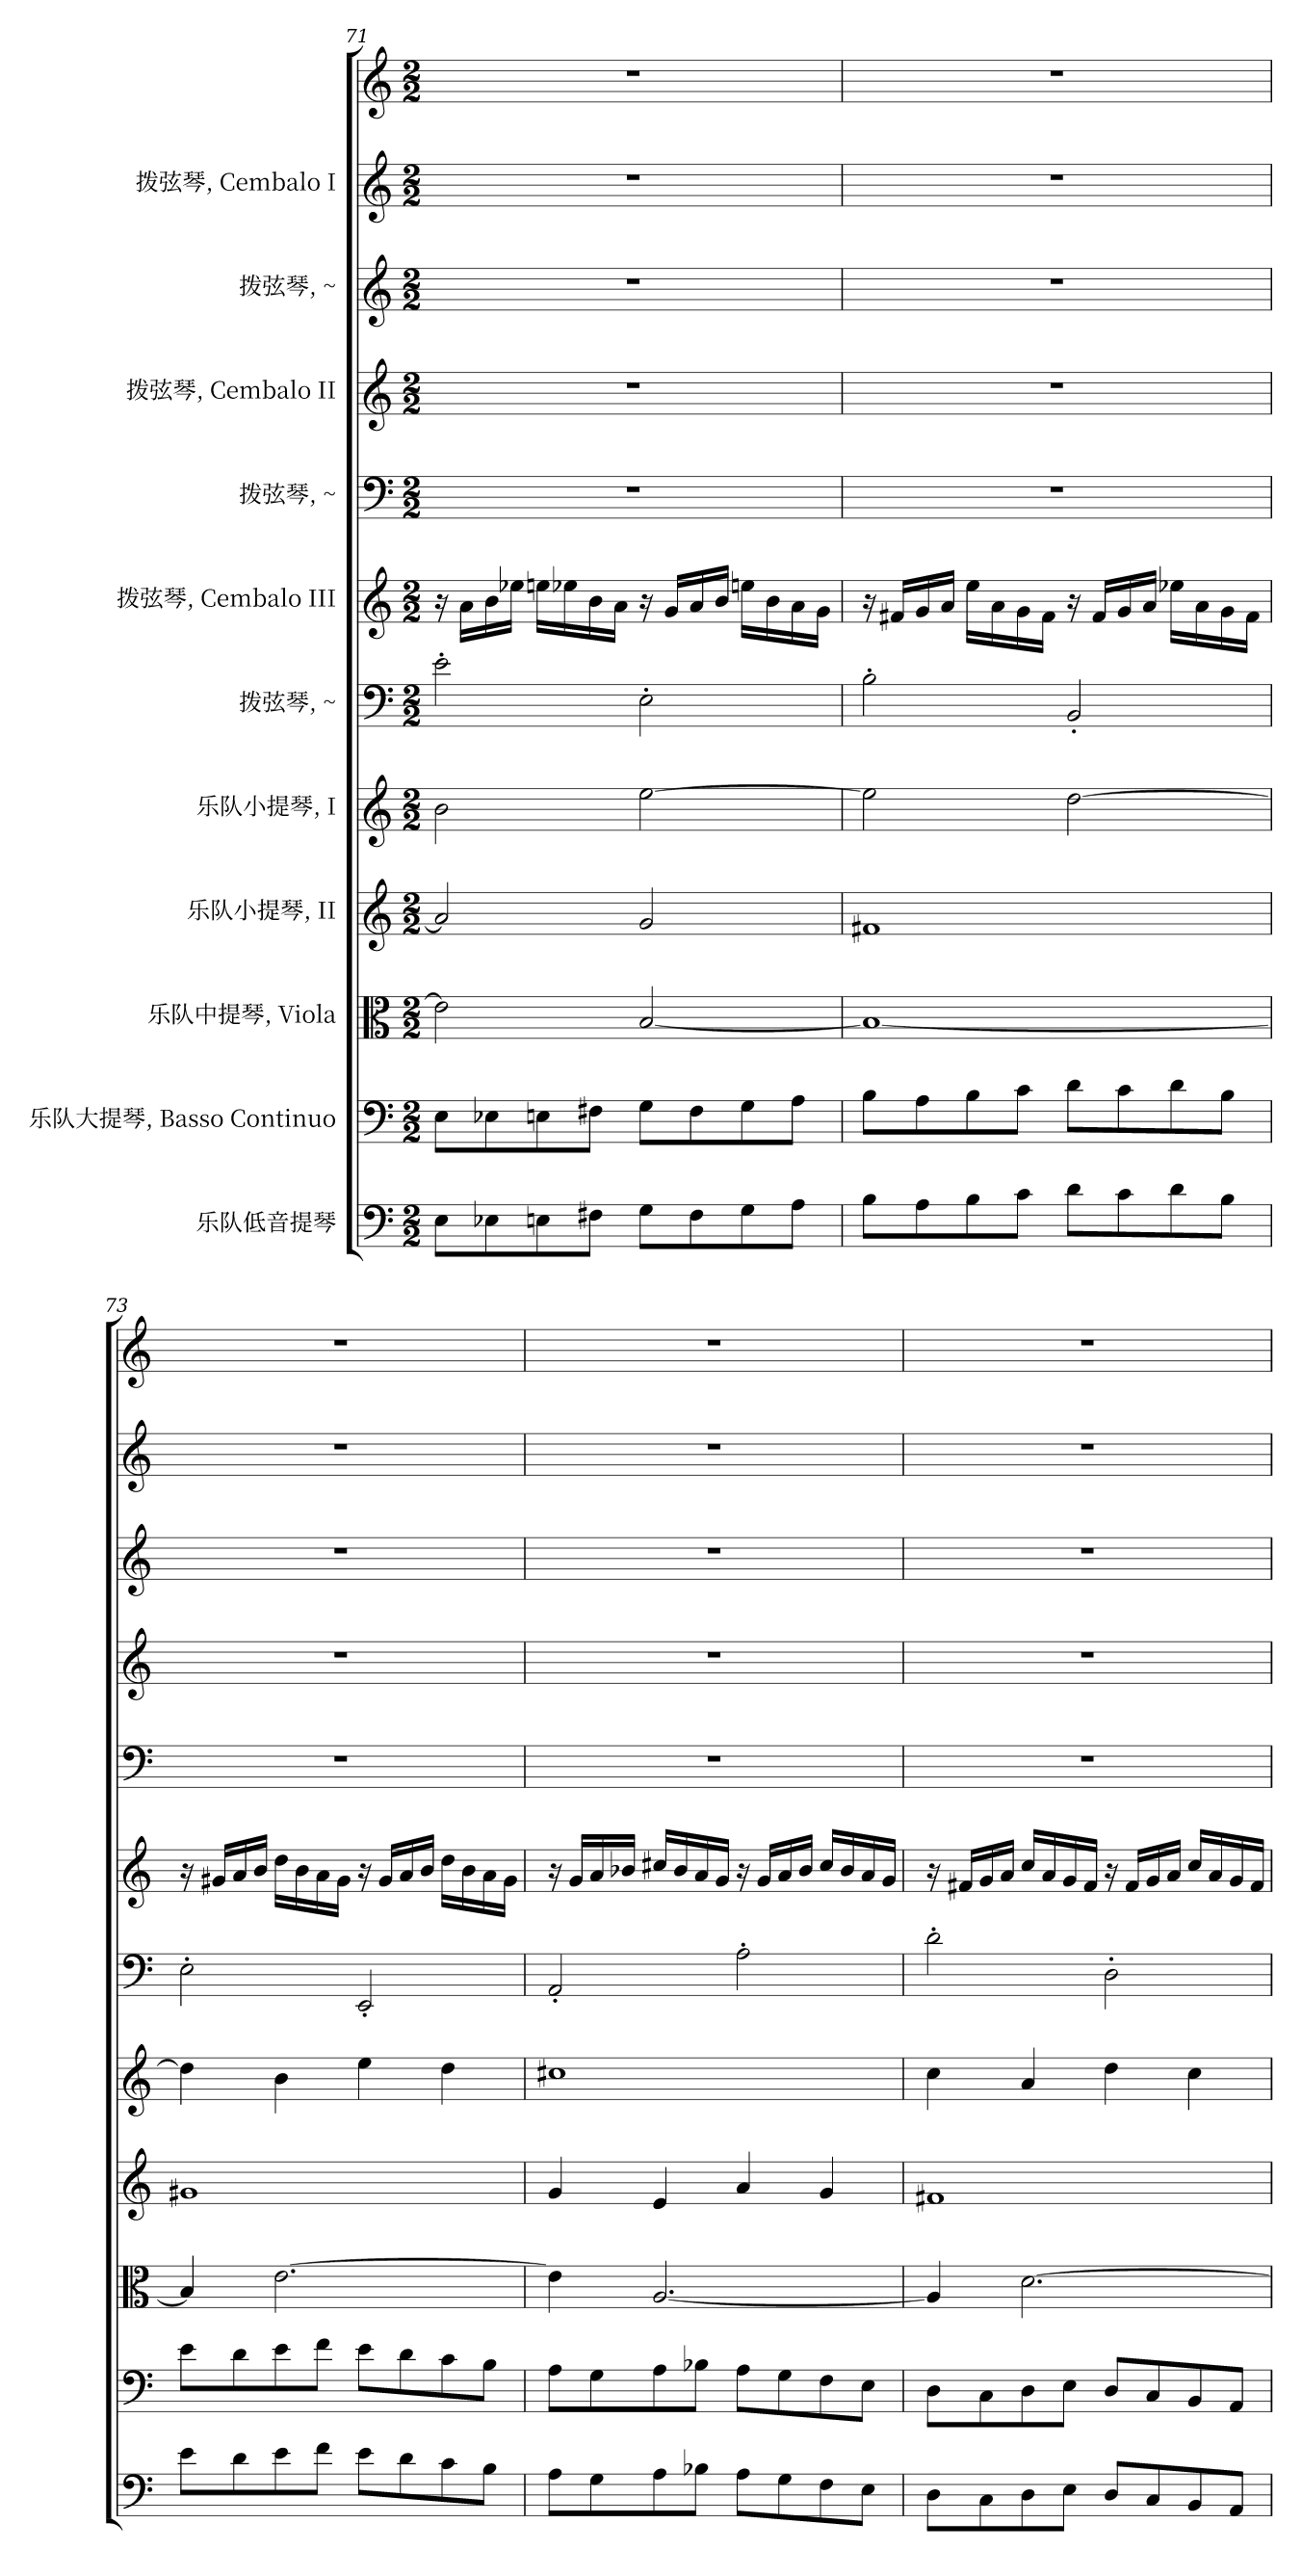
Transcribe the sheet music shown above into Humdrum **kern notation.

**kern	**kern	**kern	**kern	**kern	**kern	**kern	**kern	**kern	**kern	**kern	**kern
*part11	*part10	*part9	*part8	*part7	*part6	*part5	*part4	*part3	*part2	*part1	*part1
*staff12	*staff11	*staff10	*staff9	*staff8	*staff7	*staff6	*staff5	*staff4	*staff3	*staff2	*staff1
*I"乐队低音提琴	*I"乐队大提琴, Basso Continuo	*I"乐队中提琴, Viola	*I"乐队小提琴, II	*I"乐队小提琴, I	*I"拨弦琴, ~	*I"拨弦琴, Cembalo III	*I"拨弦琴, ~	*I"拨弦琴, Cembalo II	*I"拨弦琴, ~	*I"拨弦琴, Cembalo I	*
*clefF4	*clefF4	*clefC3	*clefG2	*clefG2	*clefF4	*clefG2	*clefF4	*clefG2	*clefG2	*clefG2	*clefG2
*ITrd7c12	*	*	*	*	*	*	*	*	*	*	*
*k[]	*k[]	*k[]	*k[]	*k[]	*k[]	*k[]	*k[]	*k[]	*k[]	*k[]	*k[]
*M2/2	*M2/2	*M2/2	*M2/2	*M2/2	*M2/2	*M2/2	*M2/2	*M2/2	*M2/2	*M2/2	*M2/2
=71	=71	=71	=71	=71	=71	=71	=71	=71	=71	=71	=71
8EE\L	8E\L	2e\]	2a/]	2b\	2e'\	16r	1r	1r	1r	1r	1r
.	.	.	.	.	.	16a\LL	.	.	.	.	.
8EE-X\	8E-X\	.	.	.	.	16b\	.	.	.	.	.
.	.	.	.	.	.	16ee-X\JJ	.	.	.	.	.
8EEn\	8En\	.	.	.	.	16een\LL	.	.	.	.	.
.	.	.	.	.	.	16ee-X\	.	.	.	.	.
8FF#X\J	8F#X\J	.	.	.	.	16b\	.	.	.	.	.
.	.	.	.	.	.	16a\JJ	.	.	.	.	.
8GG\L	8G\L	[2B/	2g/	[2ee\	2E'\	16r	.	.	.	.	.
.	.	.	.	.	.	16g/LL	.	.	.	.	.
8FF#\	8F#\	.	.	.	.	16a/	.	.	.	.	.
.	.	.	.	.	.	16b/JJ	.	.	.	.	.
8GG\	8G\	.	.	.	.	16een\LL	.	.	.	.	.
.	.	.	.	.	.	16b\	.	.	.	.	.
8AA\J	8A\J	.	.	.	.	16a\	.	.	.	.	.
.	.	.	.	.	.	16g\JJ	.	.	.	.	.
!!LO:PB:g=z
=72	=72	=72	=72	=72	=72	=72	=72	=72	=72	=72	=72
8BB\L	8B\L	1B_	1f#X	2ee\]	2B'\	16r	1r	1r	1r	1r	1r
.	.	.	.	.	.	16f#X/LL	.	.	.	.	.
8AA\	8A\	.	.	.	.	16g/	.	.	.	.	.
.	.	.	.	.	.	16a/JJ	.	.	.	.	.
8BB\	8B\	.	.	.	.	16ee\LL	.	.	.	.	.
.	.	.	.	.	.	16a\	.	.	.	.	.
8C\J	8c\J	.	.	.	.	16g\	.	.	.	.	.
.	.	.	.	.	.	16f#\JJ	.	.	.	.	.
8D\L	8d\L	.	.	[2dd\	2BB'/	16r	.	.	.	.	.
.	.	.	.	.	.	16f#/LL	.	.	.	.	.
8C\	8c\	.	.	.	.	16g/	.	.	.	.	.
.	.	.	.	.	.	16a/JJ	.	.	.	.	.
8D\	8d\	.	.	.	.	16ee-X\LL	.	.	.	.	.
.	.	.	.	.	.	16a\	.	.	.	.	.
8BB\J	8B\J	.	.	.	.	16g\	.	.	.	.	.
.	.	.	.	.	.	16f#\JJ	.	.	.	.	.
=73	=73	=73	=73	=73	=73	=73	=73	=73	=73	=73	=73
8E\L	8e\L	4B/]	1g#X	4dd\]	2E'\	16r	1r	1r	1r	1r	1r
.	.	.	.	.	.	16g#X/LL	.	.	.	.	.
8D\	8d\	.	.	.	.	16a/	.	.	.	.	.
.	.	.	.	.	.	16b/JJ	.	.	.	.	.
8E\	8e\	[2.e\	.	4b\	.	16dd\LL	.	.	.	.	.
.	.	.	.	.	.	16b\	.	.	.	.	.
8F\J	8f\J	.	.	.	.	16a\	.	.	.	.	.
.	.	.	.	.	.	16g#\JJ	.	.	.	.	.
8E\L	8e\L	.	.	4ee\	2EE'/	16r	.	.	.	.	.
.	.	.	.	.	.	16g#/LL	.	.	.	.	.
8D\	8d\	.	.	.	.	16a/	.	.	.	.	.
.	.	.	.	.	.	16b/JJ	.	.	.	.	.
8C\	8c\	.	.	4dd\	.	16dd\LL	.	.	.	.	.
.	.	.	.	.	.	16b\	.	.	.	.	.
8BB\J	8B\J	.	.	.	.	16a\	.	.	.	.	.
.	.	.	.	.	.	16g#\JJ	.	.	.	.	.
!!LO:PB:g=z
=74	=74	=74	=74	=74	=74	=74	=74	=74	=74	=74	=74
8AA\L	8A\L	4e\]	4g/	1cc#X	2AA'/	16r	1r	1r	1r	1r	1r
.	.	.	.	.	.	16g/LL	.	.	.	.	.
8GG\	8G\	.	.	.	.	16a/	.	.	.	.	.
.	.	.	.	.	.	16b-X/JJ	.	.	.	.	.
8AA\	8A\	[2.A/	4e/	.	.	16cc#X/LL	.	.	.	.	.
.	.	.	.	.	.	16b-/	.	.	.	.	.
8BB-X\J	8B-X\J	.	.	.	.	16a/	.	.	.	.	.
.	.	.	.	.	.	16g/JJ	.	.	.	.	.
8AA\L	8A\L	.	4a/	.	2A'\	16r	.	.	.	.	.
.	.	.	.	.	.	16g/LL	.	.	.	.	.
8GG\	8G\	.	.	.	.	16a/	.	.	.	.	.
.	.	.	.	.	.	16b-/JJ	.	.	.	.	.
8FF\	8F\	.	4g/	.	.	16cc#/LL	.	.	.	.	.
.	.	.	.	.	.	16b-/	.	.	.	.	.
8EE\J	8E\J	.	.	.	.	16a/	.	.	.	.	.
.	.	.	.	.	.	16g/JJ	.	.	.	.	.
=75	=75	=75	=75	=75	=75	=75	=75	=75	=75	=75	=75
8DD\L	8D\L	4A/]	1f#X	4cc\	2d'\	16r	1r	1r	1r	1r	1r
.	.	.	.	.	.	16f#X/LL	.	.	.	.	.
8CC\	8C\	.	.	.	.	16g/	.	.	.	.	.
.	.	.	.	.	.	16a/JJ	.	.	.	.	.
8DD\	8D\	[2.d\	.	4a/	.	16cc/LL	.	.	.	.	.
.	.	.	.	.	.	16a/	.	.	.	.	.
8EE\J	8E\J	.	.	.	.	16g/	.	.	.	.	.
.	.	.	.	.	.	16f#/JJ	.	.	.	.	.
8DD/L	8D/L	.	.	4dd\	2D'\	16r	.	.	.	.	.
.	.	.	.	.	.	16f#/LL	.	.	.	.	.
8CC/	8C/	.	.	.	.	16g/	.	.	.	.	.
.	.	.	.	.	.	16a/JJ	.	.	.	.	.
8BBB/	8BB/	.	.	4cc\	.	16cc/LL	.	.	.	.	.
.	.	.	.	.	.	16a/	.	.	.	.	.
8AAA/J	8AA/J	.	.	.	.	16g/	.	.	.	.	.
.	.	.	.	.	.	16f#/JJ	.	.	.	.	.
=	=	=	=	=	=	=	=	=	=	=	=
*-	*-	*-	*-	*-	*-	*-	*-	*-	*-	*-	*-
